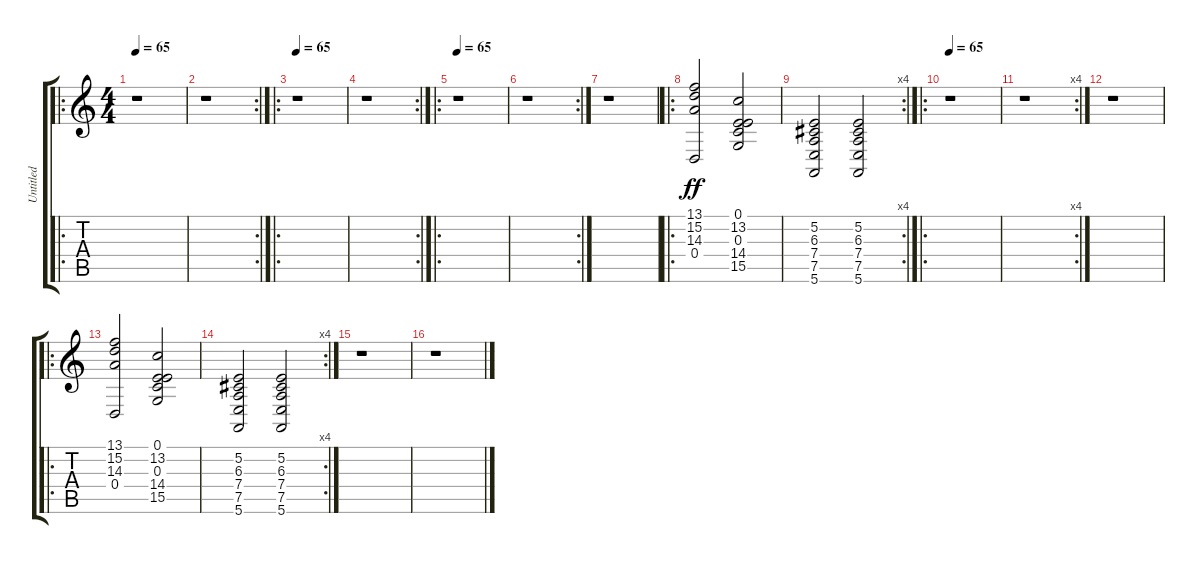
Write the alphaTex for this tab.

\track ("Untitled" "Untitled") {instrument synthvoice}
\staff {score tabs}
\tuning (E4 B3 G3 D3 A2 E2) {hide}
\ro
\ts (4 4)
\tempo 65
\clef g2
\ks c
r.1{dy ff instrument synthvoice} |
\rc 2
r.1 |
\ro
\tempo 65
r.1 |
\rc 2
r.1 |
\ro
\tempo 65
r.1 |
\rc 2
r.1 |
r.1 |
\ro
(13.1 15.2 14.3 0.4).2 (0.1 13.2 0.3 14.4 15.5).2 |
\rc 4
(5.2 6.3 7.4 7.5 5.6).2 (5.2 6.3 7.4 7.5 5.6).2 |
\ro
\tempo 65
r.1 |
\rc 4
r.1 |
r.1 |
\ro
(13.1 15.2 14.3 0.4).2 (0.1 13.2 0.3 14.4 15.5).2 |
\rc 4
(5.2 6.3 7.4 7.5 5.6).2 (5.2 6.3 7.4 7.5 5.6).2 |
r.1 |
r.1
